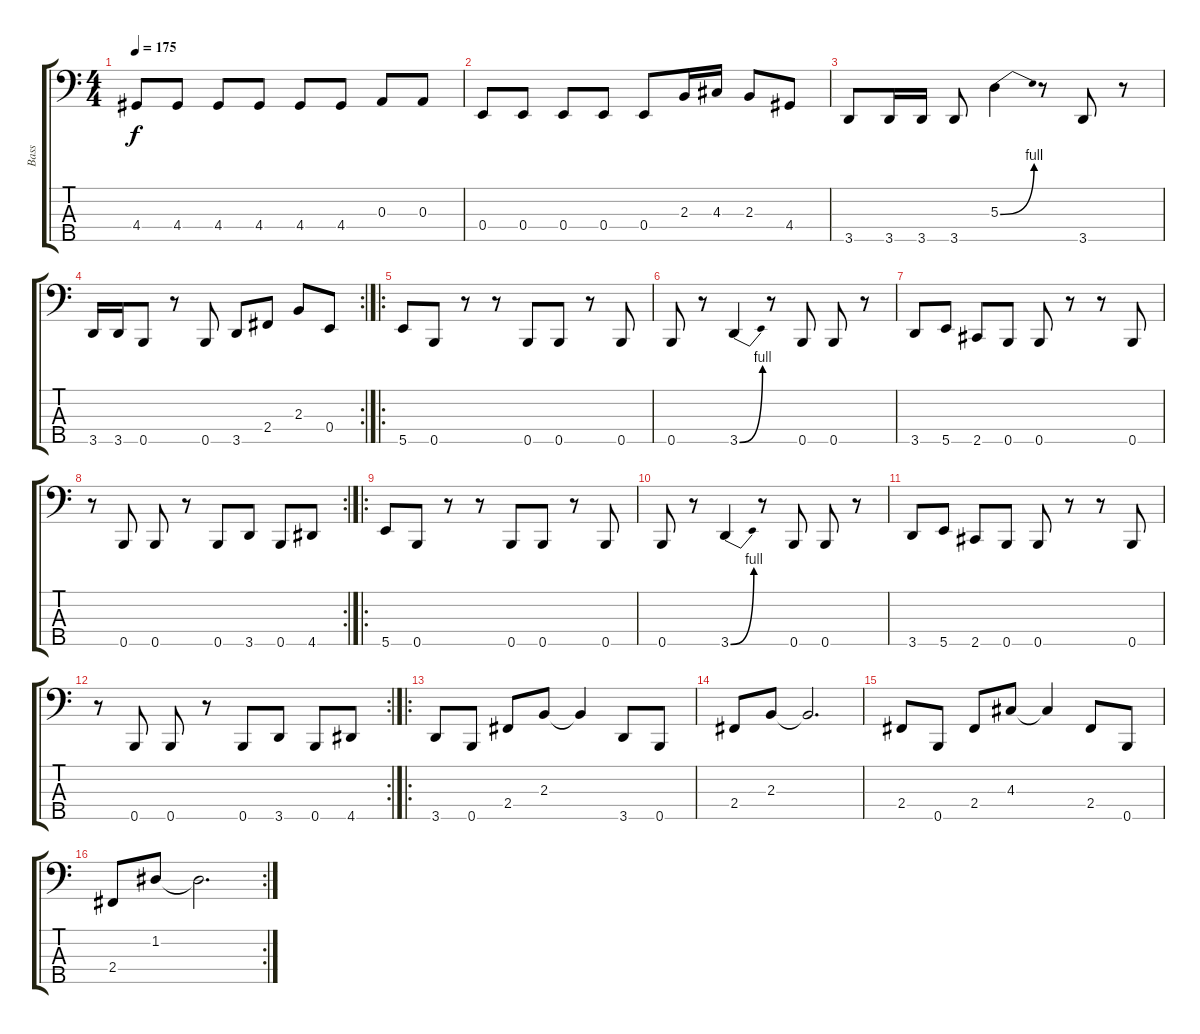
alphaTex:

\track ("Bass" "Bass") {instrument electricbassfinger}
\staff {score tabs}
\tuning (G2 D2 A1 E1 B0) {hide}
\ts (4 4)
\tempo 175
\clef f4
\ks c
4.4.8{dy f} 4.4.8 4.4.8 4.4.8 4.4.8 4.4.8 0.3.8 0.3.8 |
0.4.8 0.4.8 0.4.8 0.4.8 0.4.8 2.3.16 4.3.16 2.3.8 4.4.8 |
3.5.8 3.5.16 3.5.16 3.5.8 5.3{be (bend 0 0 60 4)}.4 r.8 3.5.8 r.8 |
\rc 2
3.5.16 3.5.16 0.5.8 r.8 0.5.8 3.5.8 2.4.8 2.3.8 0.4.8 |
\ro
5.5.8 0.5.8 r.8 r.8 0.5.8 0.5.8 r.8 0.5.8 |
0.5.8 r.8 3.5{be (bend 0 0 60 4)}.4 r.8 0.5.8 0.5.8 r.8 |
3.5.8 5.5.8 2.5.8 0.5.8 0.5.8 r.8 r.8 0.5.8 |
\rc 2
r.8 0.5.8 0.5.8 r.8 0.5.8 3.5.8 0.5.8 4.5.8 |
\ro
5.5.8 0.5.8 r.8 r.8 0.5.8 0.5.8 r.8 0.5.8 |
0.5.8 r.8 3.5{be (bend 0 0 60 4)}.4 r.8 0.5.8 0.5.8 r.8 |
3.5.8 5.5.8 2.5.8 0.5.8 0.5.8 r.8 r.8 0.5.8 |
\rc 2
r.8 0.5.8 0.5.8 r.8 0.5.8 3.5.8 0.5.8 4.5.8 |
\ro
3.5.8 0.5.8 2.4.8 2.3.8 2.3{t}.4 3.5.8 0.5.8 |
2.4.8 2.3.8 2.3{t}.2{d} |
2.4.8 0.5.8 2.4.8 4.3.8 4.3{t}.4 2.4.8 0.5.8 |
\rc 2
2.4.8 1.2.8 1.2{t}.2{d}
